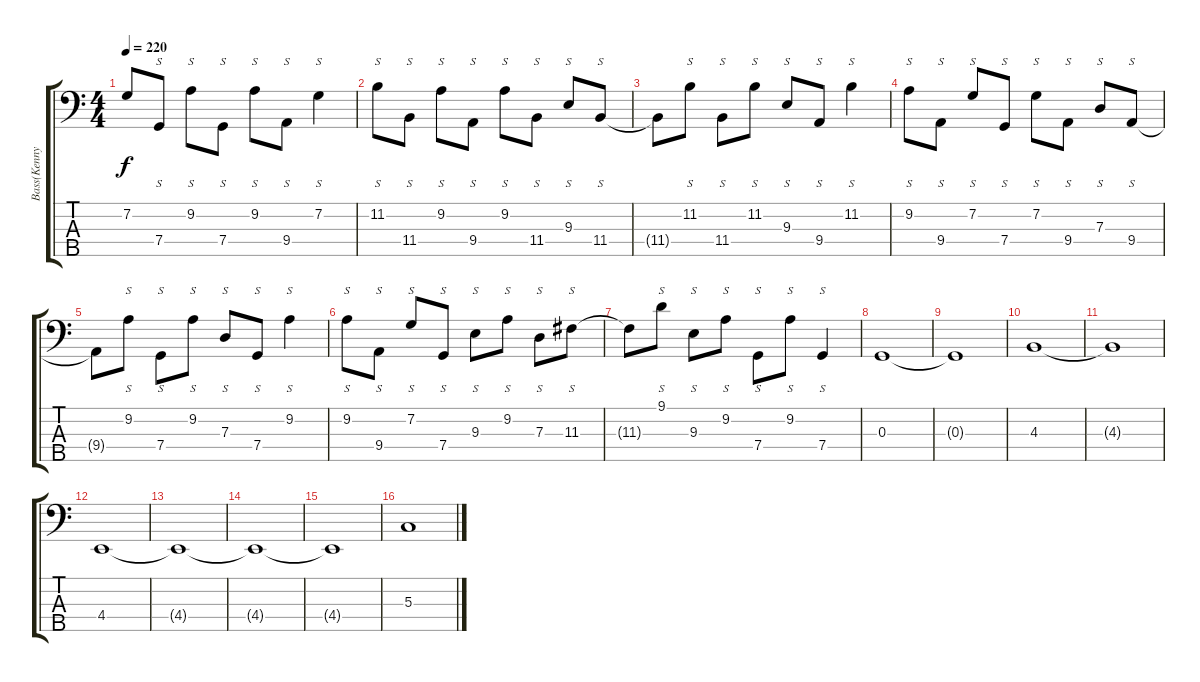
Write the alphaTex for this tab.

\track ("Bass(Kenny Arehart)" "Bass(Kenny") {instrument electricbassfinger}
\staff {score tabs}
\tuning (F2 C2 G1 C1 A0) {hide}
\ts (4 4)
\tempo 220
\clef f4
\ks c
7.2{t}.8{dy f} 7.4.8{s} 9.2.8{s} 7.4.8{s} 9.2.8{s} 9.4.8{s} 7.2.4{s} |
11.2.8{s} 11.4.8{s} 9.2.8{s} 9.4.8{s} 9.2.8{s} 11.4.8{s} 9.3.8{s} 11.4.8{s} |
11.4{t}.8 11.2.8{s} 11.4.8{s} 11.2.8{s} 9.3.8{s} 9.4.8{s} 11.2.4{s} |
9.2.8{s} 9.4.8{s} 7.2.8{s} 7.4.8{s} 7.2.8{s} 9.4.8{s} 7.3.8{s} 9.4.8{s} |
9.4{t}.8 9.2.8{s} 7.4.8{s} 9.2.8{s} 7.3.8{s} 7.4.8{s} 9.2.4{s} |
9.2.8{s} 9.4.8{s} 7.2.8{s} 7.4.8{s} 9.3.8{s} 9.2.8{s} 7.3.8{s} 11.3.8{s} |
11.3{t}.8 9.1.8{s} 9.3.8{s} 9.2.8{s} 7.4.8{s} 9.2.8{s} 7.4.4{s} |
0.3.1 |
0.3{t}.1 |
4.3.1 |
4.3{t}.1 |
4.4.1 |
4.4{t}.1 |
4.4{t}.1 |
4.4{t}.1 |
5.3.1
